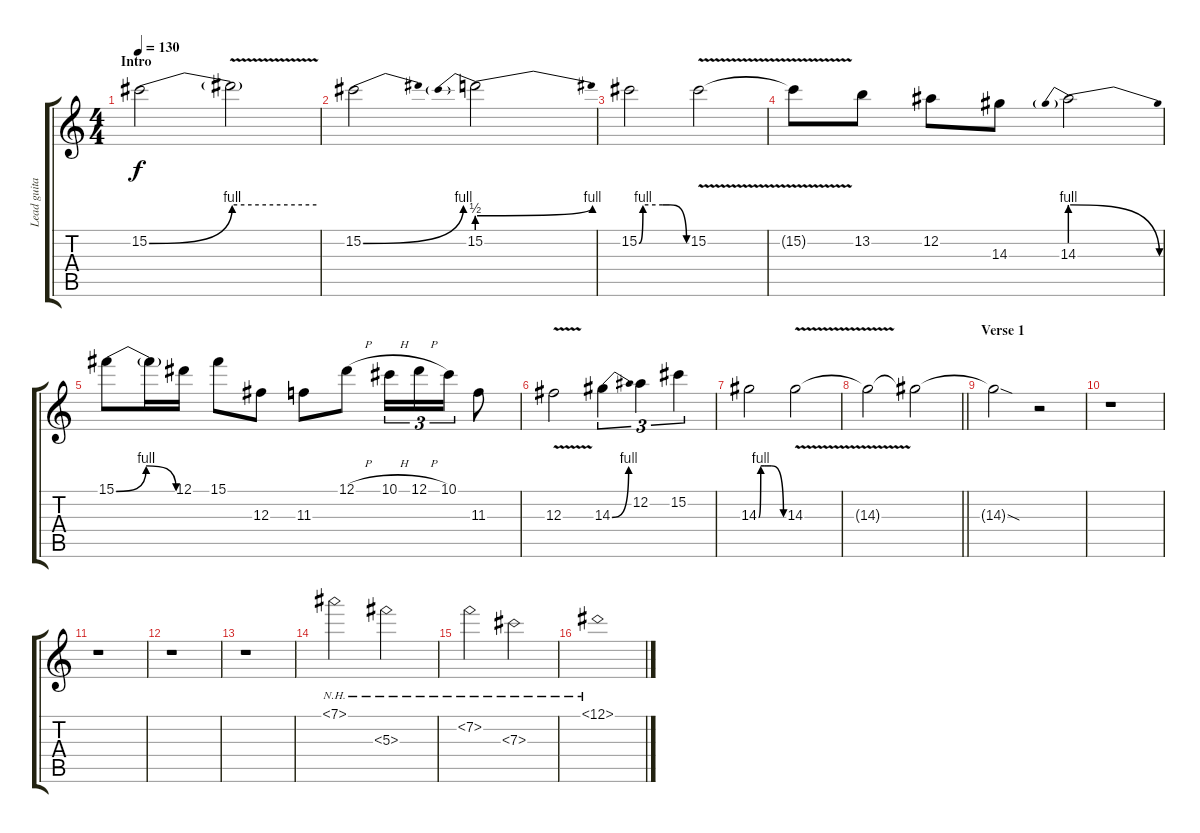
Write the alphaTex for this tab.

\track ("Lead guitar" "Lead guita") {instrument overdrivenguitar}
\staff {score tabs}
\tuning (Eb4 Bb3 Gb3 Db3 Ab2 Eb2) {hide}
\ts (4 4)
\section ("" "Intro")
\tempo 130
\clef g2
\ks c
15.2{be (bend 0 0 60 4)}.2{dy f instrument overdrivenguitar} 15.2{be (hold 0 4 60 4) v t}.2 |
15.2{be (bend 0 0 60 4)}.2 15.2{be (prebendbend 0 2 60 4)}.2 |
15.2{be (custom 0 0 5 4 30 4 39 4 60 0)}.2 15.2{v}.2 |
15.2{t}.8 13.2.8 12.2.8 14.3.8 14.3{be (prebendrelease 0 4 60 0)}.2 |
15.1{be (bendrelease 0 0 4 4 30 4 60 0)}.8 15.1{t}.16 12.1.16 15.1.8 12.3.8 11.3.8 12.1{h}.8 10.1{h}.16{tu (3 2)} 12.1{h}.16{tu (3 2)} 10.1.16{tu (3 2)} 11.3.8 |
12.3{v}.2 14.3{be (bend 0 0 60 4)}.4{tu (3 2)} 12.2.4{tu (3 2)} 15.2.4{tu (3 2)} |
14.3{be (custom 0 0 5 4 15 4 20 4 25 4 30 4 60 0)}.2 14.3{v}.2 |
\barLineRight lightlight
14.3{t}.2{volume 6} 14.3{t}.2 |
\section ("" "Verse 1")
14.3{sod t}.2 r.2 |
r.1 |
r.1 |
r.1 |
r.1 |
7.1{nh}.2{volume 14 instrument electricguitarclean} 5.3{nh}.2{volume 13} |
7.2{nh}.2 7.3{nh}.2 |
12.1{nh}.1
